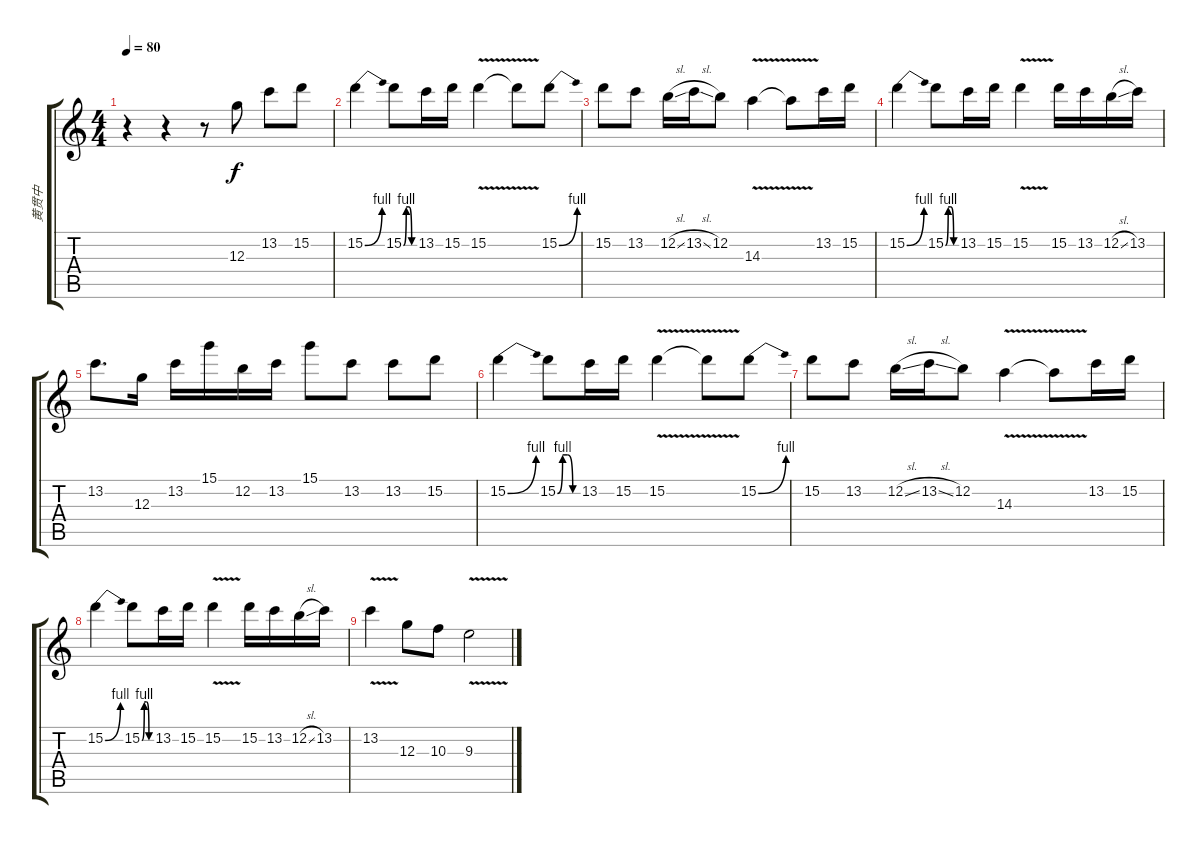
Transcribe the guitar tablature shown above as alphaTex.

\track ("黄贯中" "黄贯中") {instrument overdrivenguitar}
\staff {score tabs}
\tuning (E4 B3 G3 D3 A2 E2) {hide}
\ts (4 4)
\tempo 80
\clef g2
\ks c
r.4{dy f instrument overdrivenguitar} r.4 r.8 12.3.8 13.2.8 15.2.8 |
15.2{be (bend 0 0 60 4)}.4 15.2{be (custom 0 0 15 4 30 4 45 0 60 0)}.8 13.2.16 15.2.16 15.2{v}.4 15.2{t}.8{txt ""} 15.2{be (bend 0 0 60 4)}.8 |
15.2.8 13.2.8 12.2{sl}.16 13.2{sl}.16 12.2.8 14.3{v}.4 14.3{t}.8 13.2.16 15.2.16 |
15.2{be (bend 0 0 60 4)}.4 15.2{be (custom 0 0 15 4 30 4 45 0 60 0)}.8 13.2.16 15.2.16 15.2{v}.4 15.2.16 13.2.16 12.2{sl}.16 13.2.16 |
13.2.8{d} 12.3.16 13.2.16 15.1.16 12.2.16 13.2.16 15.1.8 13.2.8 13.2.8 15.2.8 |
15.2{be (bend 0 0 60 4)}.4 15.2{be (custom 0 0 15 4 30 4 45 0 60 0)}.8 13.2.16 15.2.16 15.2{v}.4 15.2{t}.8 15.2{be (bend 0 0 60 4)}.8 |
15.2.8 13.2.8 12.2{sl}.16 13.2{sl}.16 12.2.8 14.3{v}.4 14.3{t}.8 13.2.16 15.2.16 |
15.2{be (bend 0 0 60 4)}.4 15.2{be (custom 0 0 15 4 30 4 45 0 60 0)}.8 13.2.16 15.2.16 15.2{v}.4 15.2.16 13.2.16 12.2{sl}.16 13.2.16 |
13.2{v}.4 12.3.8 10.3.8 9.3{v}.2
